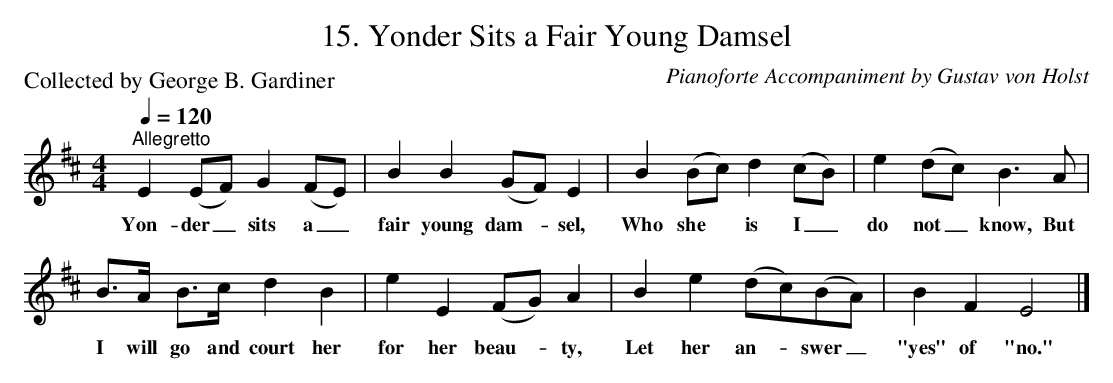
X:1
T:15. Yonder Sits a Fair Young Damsel
C:Pianoforte Accompaniment by Gustav von Holst
P:Collected by George B. Gardiner
L:1/8
Q:1/4=120
M:4/4
K:Edor
"^Allegretto" E2 (EF) G2 (FE) | B2 B2 (GF) E2 | B2 (Bc) d2 (cB) | e2 (dc) B3 A |$ B>A B>c d2 B2 |
w: Yon- der _ sits a _|fair young dam- * sel,|Who she * is I _|do not _ know, But|I will go and court her|
e2 E2 (FG) A2 | B2 e2 (dc)(BA) | B2 F2 E4 |]
w: for her beau- * ty,|Let her an- * swer _|"yes" of "no."|
